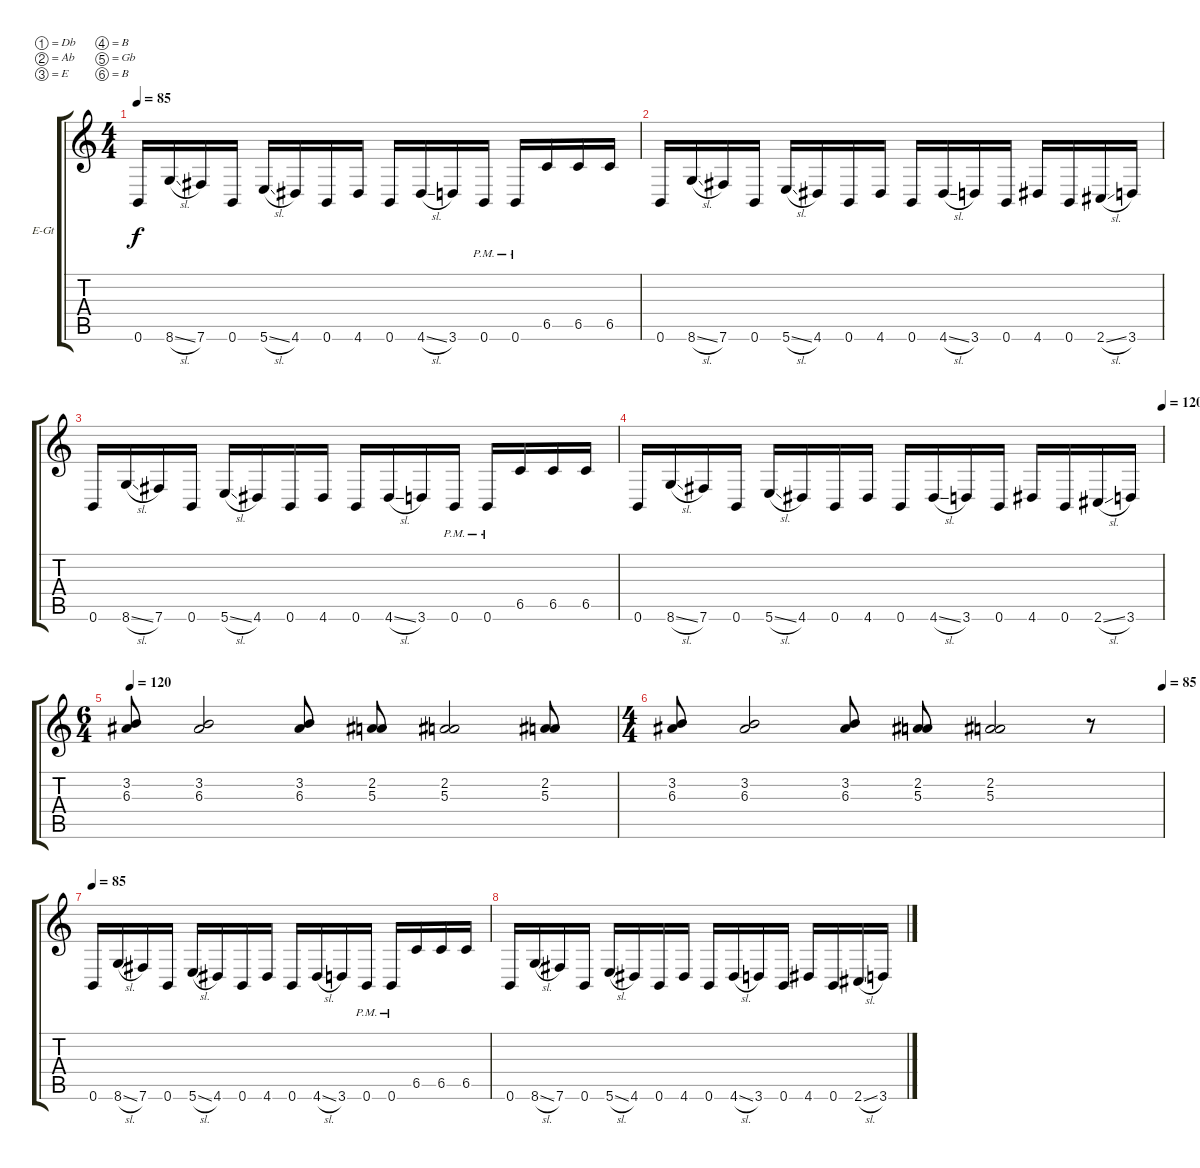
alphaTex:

\bracketExtendMode groupsimilarinstruments
\firstSystemTrackNameOrientation horizontal
\otherSystemsTrackNameOrientation horizontal
\track ("Гитара" "E-Gt") {instrument distortionguitar}
\staff {score tabs}
\tuning (Db4 Ab3 E3 B2 Gb2 B1)
\ts (4 4)
\beaming (8 2 2 2 2)
\tempo 85
\clef g2
\ks c
0.6.16{dy f} 8.6{sl}.16 7.6.16 0.6.16 5.6{sl}.16 4.6.16 0.6.16 4.6.16 0.6.16 4.6{sl}.16 3.6.16 0.6{pm}.16 0.6{pm}.16 6.5.16 6.5.16 6.5.16 |
0.6.16 8.6{sl}.16 7.6.16 0.6.16 5.6{sl}.16 4.6.16 0.6.16 4.6.16 0.6.16 4.6{sl}.16 3.6.16 0.6.16 4.6.16 0.6.16 2.6{sl}.16 3.6.16 |
0.6.16 8.6{sl}.16 7.6.16 0.6.16 5.6{sl}.16 4.6.16 0.6.16 4.6.16 0.6.16 4.6{sl}.16 3.6.16 0.6{pm}.16 0.6{pm}.16 6.5.16 6.5.16 6.5.16 |
\tempo (120 1)
0.6.16 8.6{sl}.16 7.6.16 0.6.16 5.6{sl}.16 4.6.16 0.6.16 4.6.16 0.6.16 4.6{sl}.16 3.6.16 0.6.16 4.6.16 0.6.16 2.6{sl}.16 3.6.16 |
\ts (6 4)
\tempo 120
(6.3 3.2).8 (6.3 3.2).2 (6.3 3.2).8 (5.3 2.2).8 (5.3 2.2).2 (5.3 2.2).8 |
\ts (4 4)
\tempo (85 1)
(6.3 3.2).8 (6.3 3.2).2 (6.3 3.2).8 (5.3 2.2).8 (5.3 2.2).2 r.8 |
\tempo 85
0.6.16 8.6{sl}.16 7.6.16 0.6.16 5.6{sl}.16 4.6.16 0.6.16 4.6.16 0.6.16 4.6{sl}.16 3.6.16 0.6{pm}.16 0.6{pm}.16 6.5.16 6.5.16 6.5.16 |
\scale
0.500776 0.6.16 8.6{sl}.16 7.6.16 0.6.16 5.6{sl}.16 4.6.16 0.6.16 4.6.16 0.6.16 4.6{sl}.16 3.6.16 0.6.16 4.6.16 0.6.16 2.6{sl}.16 3.6.16
